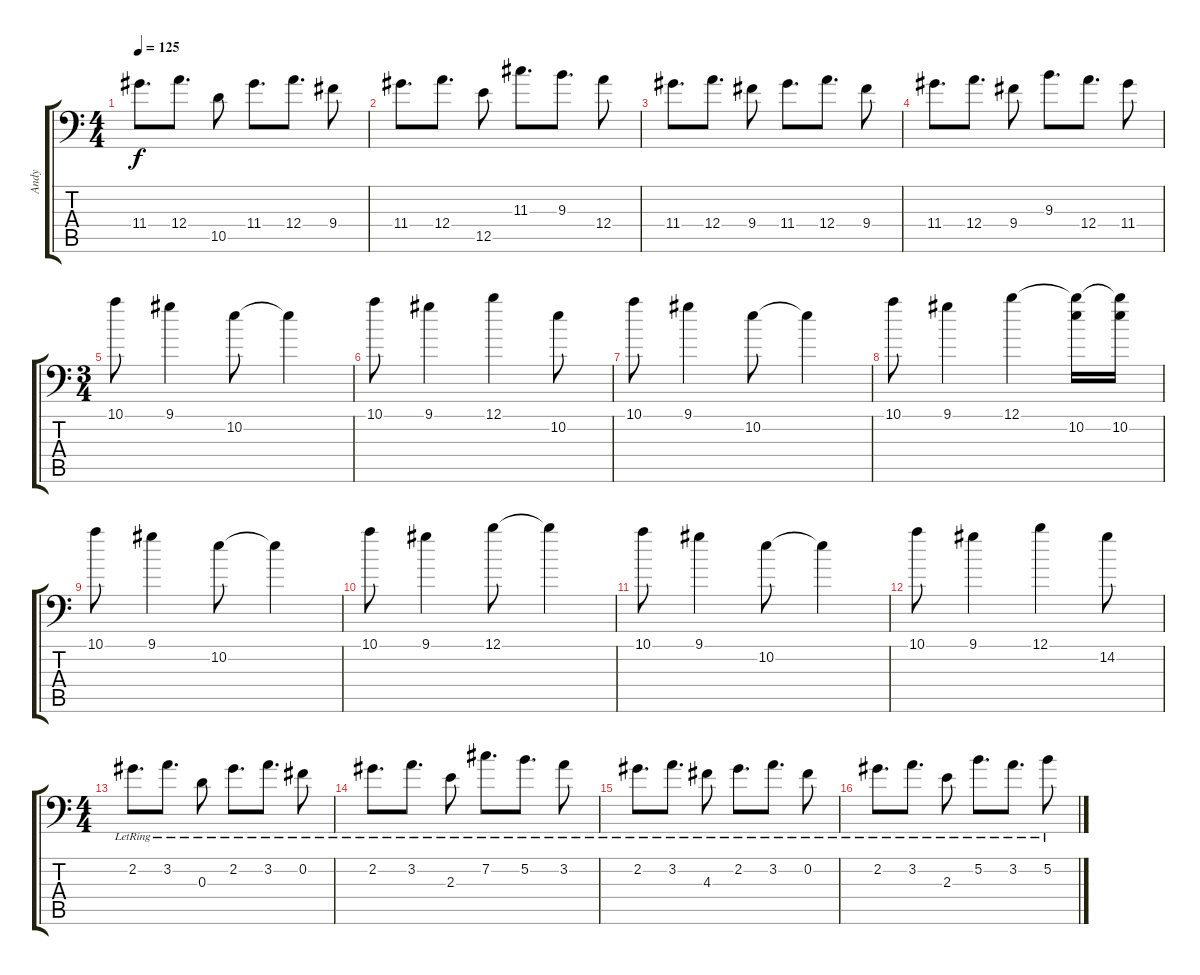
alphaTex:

\track ("Andy" "Andy") {instrument distortionguitar}
\staff {score tabs}
\tuning (B3 Gb3 D3 A2 E2 Gb1) {hide}
\ts (4 4)
\tempo 125
\clef f4
\ks c
11.4.8{d dy f} 12.4.8{d} 10.5.8 11.4.8{d} 12.4.8{d} 9.4.8 |
11.4.8{d} 12.4.8{d} 12.5.8 11.3.8{d} 9.3.8{d} 12.4.8 |
11.4.8{d} 12.4.8{d} 9.4.8 11.4.8{d} 12.4.8{d} 9.4.8 |
11.4.8{d} 12.4.8{d} 9.4.8 9.3.8{d} 12.4.8{d} 11.4.8 |
\ts (3 4)
10.1.8 9.1.4 10.2.8 10.2{t}.4 |
10.1.8 9.1.4 12.1.4 10.2.8 |
10.1.8 9.1.4 10.2.8 10.2{t}.4 |
10.1.8 9.1.4 12.1.4 (12.1{t} 10.2).16 (12.1{t} 10.2).16 |
10.1.8 9.1.4 10.2.8 10.2{t}.4 |
10.1.8 9.1.4 12.1.8 12.1{t}.4 |
10.1.8 9.1.4 10.2.8 10.2{t}.4 |
10.1.8 9.1.4 12.1.4 14.2.8 |
\ts (4 4)
2.2{lr}.8{d instrument electricguitarjazz} 3.2{lr}.8{d} 0.3{lr}.8 2.2{lr}.8{d} 3.2{lr}.8{d} 0.2{lr}.8 |
2.2{lr}.8{d} 3.2{lr}.8{d} 2.3{lr}.8 7.2{lr}.8{d} 5.2{lr}.8{d} 3.2{lr}.8 |
2.2{lr}.8{d} 3.2{lr}.8{d} 4.3{lr}.8 2.2{lr}.8{d} 3.2{lr}.8{d} 0.2{lr}.8 |
2.2{lr}.8{d} 3.2{lr}.8{d} 2.3{lr}.8 5.2{lr}.8{d} 3.2{lr}.8{d} 5.2{lr}.8
